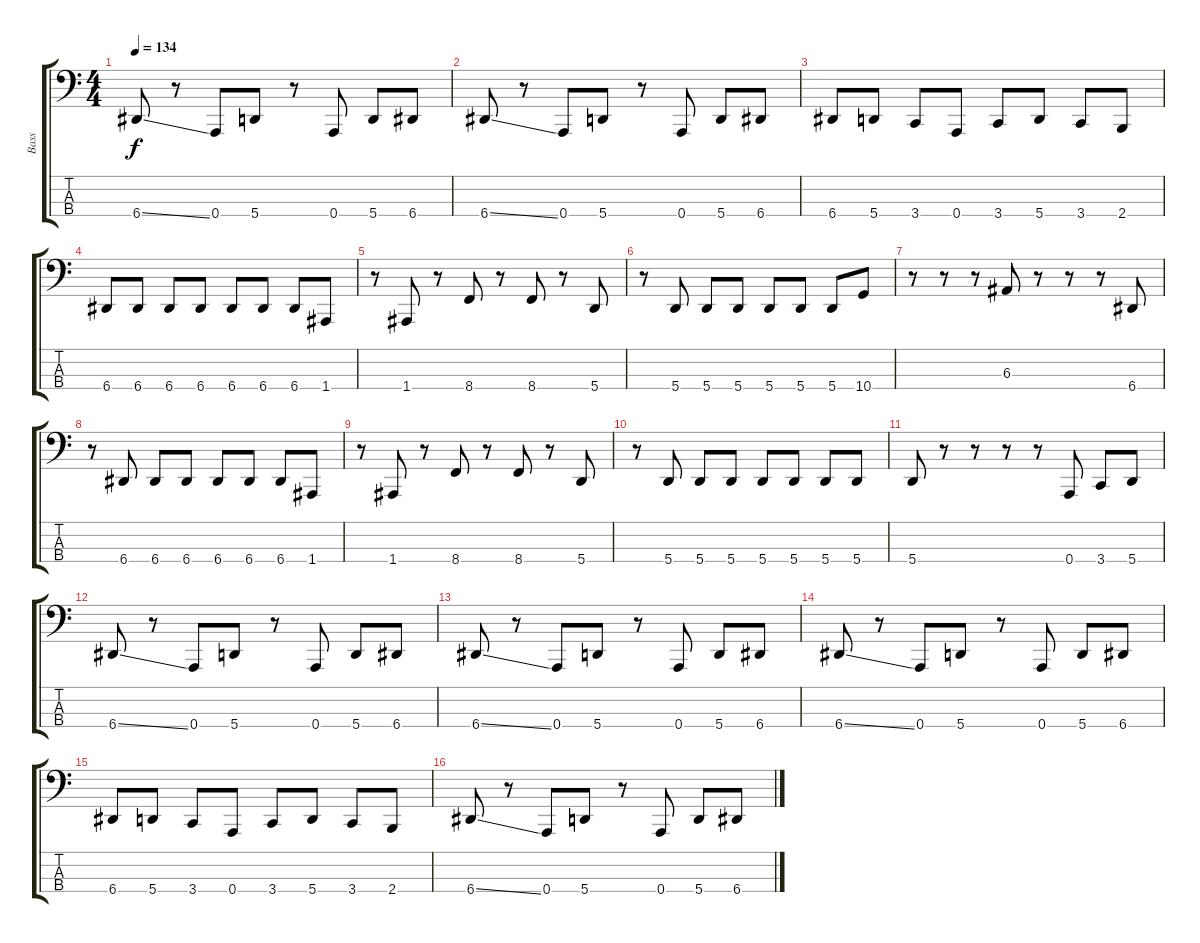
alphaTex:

\track ("Bass" "Bass") {instrument electricbassfinger}
\staff {score tabs}
\tuning (D2 A1 E1 A0) {hide}
\ts (4 4)
\tempo 134
\clef f4
\ks c
6.4{ss}.8{dy f} r.8 0.4.8 5.4.8 r.8 0.4.8 5.4.8 6.4.8 |
6.4{ss}.8 r.8 0.4.8 5.4.8 r.8 0.4.8 5.4.8 6.4.8 |
6.4.8 5.4.8 3.4.8 0.4.8 3.4.8 5.4.8 3.4.8 2.4.8 |
6.4.8 6.4.8 6.4.8 6.4.8 6.4.8 6.4.8 6.4.8 1.4.8 |
r.8 1.4.8 r.8 8.4.8 r.8 8.4.8 r.8 5.4.8 |
r.8 5.4.8 5.4.8 5.4.8 5.4.8 5.4.8 5.4.8 10.4.8 |
r.8 r.8 r.8 6.3.8 r.8 r.8 r.8 6.4.8 |
r.8 6.4.8 6.4.8 6.4.8 6.4.8 6.4.8 6.4.8 1.4.8 |
r.8 1.4.8 r.8 8.4.8 r.8 8.4.8 r.8 5.4.8 |
r.8 5.4.8 5.4.8 5.4.8 5.4.8 5.4.8 5.4.8 5.4.8 |
5.4.8 r.8 r.8 r.8 r.8 0.4.8 3.4.8 5.4.8 |
6.4{ss}.8 r.8 0.4.8 5.4.8 r.8 0.4.8 5.4.8 6.4.8 |
6.4{ss}.8 r.8 0.4.8 5.4.8 r.8 0.4.8 5.4.8 6.4.8 |
6.4{ss}.8 r.8 0.4.8 5.4.8 r.8 0.4.8 5.4.8 6.4.8 |
6.4.8 5.4.8 3.4.8 0.4.8 3.4.8 5.4.8 3.4.8 2.4.8 |
6.4{ss}.8 r.8 0.4.8 5.4.8 r.8 0.4.8 5.4.8 6.4.8
